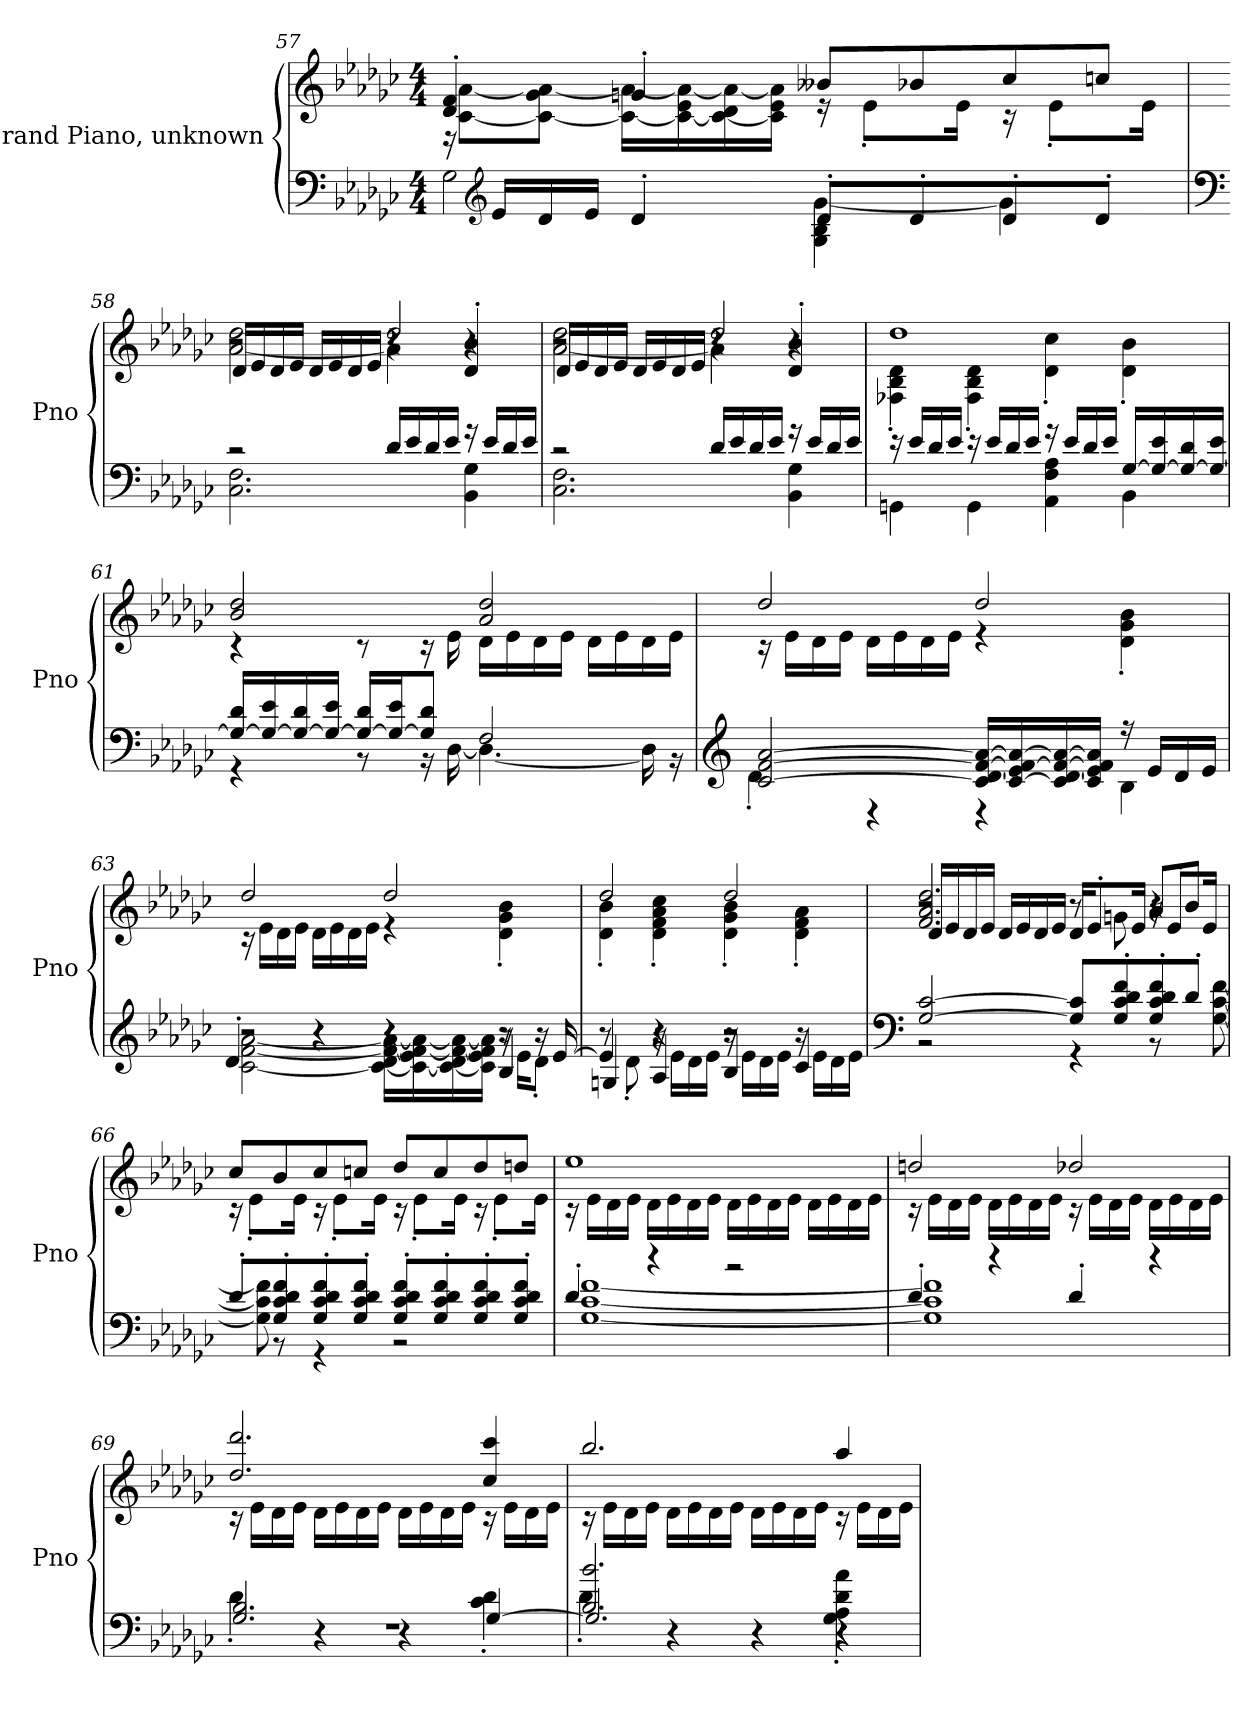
**kern	**kern
*part1	*part1
*staff2	*staff1
*I"Grand Piano, unknown	*
*I'Pno	*
!!LO:LB:g=z
*clefF4	*clefG2
*k[b-e-a-d-g-c-]	*k[b-e-a-d-g-c-]
*M4/4	*M4/4
=57	=57
*^	*^
16r	2G-\	4d-/' 4f/'	[8c-\ [8a-\L
*clefG2	*	*	*
16e-/LL	.	.	.
16d-/	.	.	8c-\_ 8g-\ 8a-\_J
16e-/JJ	.	.	.
4d-'/	.	4gn'/	16c-\_ 16a-\_LL
.	.	.	16c-\_ 16e-\ 16a-\_
.	.	.	16c-\_ 16d-\ 16a-\_
.	.	.	16c-\] 16e-\ 16a-\]JJ
8d-'/L	4G-\ 4B-\ [4g-\	8b--X/L	16r
.	.	.	8e-'\L
8d-'/	.	8b-X/	.
.	.	.	16e-\Jk
8d-'/	4g-\]	8cc-/	16r
.	.	.	8e-'\L
8d-'/J	.	8ccn/J	.
.	.	.	16e-\Jk
*	*	*v	*v
=58	=58	=58
*clefF4	*	*
*	*	*^
*	*	*	*^
2r	2.C-\ 2.F\	2r	[2a-\ 2dd-\	16d-/LL
.	.	.	.	16e-/
.	.	.	.	16d-/
.	.	.	.	16e-/JJ
.	.	.	.	16d-/LL
.	.	.	.	16e-/
.	.	.	.	16d-/
.	.	.	.	16e-/JJ
16d-/LL	.	2dd-/	4a-\]	4r
16e-/	.	.	.	.
16d-/	.	.	.	.
16e-/JJ	.	.	.	.
16r	4BB-\ 4G-\	.	4r	4d-/' 4b-/'
16e-/LL	.	.	.	.
16d-/	.	.	.	.
16e-/JJ	.	.	.	.
!!LO:LB:g=z	!!	!!
=59	=59	=59	=59	=59
2r	2.C-\ 2.F\	2r	[2a-\ 2dd-\	16d-/LL
.	.	.	.	16e-/
.	.	.	.	16d-/
.	.	.	.	16e-/JJ
.	.	.	.	16d-/LL
.	.	.	.	16e-/
.	.	.	.	16d-/
.	.	.	.	16e-/JJ
16d-/LL	.	2dd-/	4a-\]	4r
16e-/	.	.	.	.
16d-/	.	.	.	.
16e-/JJ	.	.	.	.
16r	4BB-\ 4G-\	.	4r	4d-/' 4b-/'
16e-/LL	.	.	.	.
16d-/	.	.	.	.
16e-/JJ	.	.	.	.
*	*	*	*v	*v
=60	=60	=60	=60
16r	4GGn\	1dd-	4F-X\' 4B-\' 4d-\'
16e-/LL	.	.	.
16d-/	.	.	.
16e-/JJ	.	.	.
16r	4GG\	.	4F-\' 4B-\' 4d-\'
16e-/LL	.	.	.
16d-/	.	.	.
16e-/JJ	.	.	.
16r	4AA-\ 4F\ 4A-\	.	4d-\' 4cc-\'
16e-/LL	.	.	.
16d-/	.	.	.
16e-/JJ	.	.	.
[16G-/LL	4BB-\	.	4d-\' 4b-\'
16G-/_ 16e-/	.	.	.
16G-/_ 16d-/	.	.	.
16G-/_ 16e-/JJ	.	.	.
!!LO:LB:g=z	!!
=61	=61	=61	=61
16G-/_ 16d-/LL	4r	2b-/ 2dd-/	4r
16G-/_ 16e-/	.	.	.
16G-/_ 16d-/	.	.	.
16G-/_ 16e-/JJ	.	.	.
16G-/_ 16d-/LL	8r	.	8r
16G-/_ 16e-/J	.	.	.
8G-/] 8d-/J	16r	.	16r
.	[16D-\	.	16e-\
2F/	4.D-\_	2a-/ 2dd-/	16d-\LL
.	.	.	16e-\
.	.	.	16d-\
.	.	.	16e-\JJ
.	.	.	16d-\LL
.	.	.	16e-\
.	16D-\]	.	16d-\
.	16r	.	16e-\JJ
=62	=62	=62	=62
*clefG2	*	*	*
[2c-/ [2f/ [2a-/	4d-'\	2dd-/	16r
.	.	.	16e-\LL
.	.	.	16d-\
.	.	.	16e-\JJ
.	4r	.	16d-\LL
.	.	.	16e-\
.	.	.	16d-\
.	.	.	16e-\JJ
16c-/_ 16d-/ 16f/_ 16a-/_LL	4r	2dd-/	4r
16c-/_ 16e-/ 16f/_ 16a-/_	.	.	.
16c-/_ 16d-/ 16f/_ 16a-/_	.	.	.
16c-/] 16e-/ 16f/] 16a-/]JJ	.	.	.
16r	4B-\	.	4d-\' 4g-\' 4b-\'
16e-/LL	.	.	.
16d-/	.	.	.
16e-/JJ	.	.	.
!!LO:LB:g=z	!!
=63	=63	=63	=63
*	*^	*	*
2r	[2c-\ [2f\ [2a-\	4d-'/	2dd-/	16r
.	.	.	.	16e-\LL
.	.	.	.	16d-\
.	.	.	.	16e-\JJ
.	.	4r	.	16d-\LL
.	.	.	.	16e-\
.	.	.	.	16d-\
.	.	.	.	16e-\JJ
4r	16c-\_ 16d-\ 16f\_ 16a-\_LL	4r	2dd-/	4r
.	16c-\_ 16e-\ 16f\_ 16a-\_	.	.	.
.	16c-\_ 16d-\ 16f\_ 16a-\_	.	.	.
.	16c-\] 16e-\ 16f\] 16a-\]JJ	.	.	.
8r	16r	4B-/	.	4d-\' 4g-\' 4b-\'
.	16e-\KL	.	.	.
16r	8d-'\J	.	.	.
[16e-/	.	.	.	.
=64	=64	=64	=64	=64
4e-/]	8r	4Gn/	2dd-/	4d-\' 4b-\'
.	8d-'\	.	.	.
4r	16r	4A-/	.	4d-\' 4f\' 4a-\' 4cc-\'
.	16e-\LL	.	.	.
.	16d-\	.	.	.
.	16e-\JJ	.	.	.
2r	16r	4B-/	2dd-/	4d-\' 4g-\' 4b-\'
.	16e-\LL	.	.	.
.	16d-\	.	.	.
.	16e-\JJ	.	.	.
.	16r	4c-/	.	4d-\' 4f\' 4a-\'
.	16e-\LL	.	.	.
.	16d-\	.	.	.
.	16e-\JJ	.	.	.
*v	*v	*v	*	*
*	*v	*v
!!LO:PB:g=z
=65	=65
*clefF4	*
*^	*^
*	*	*	*^
[2G-/ [2c-/	2r	2.f/ 2.a-/ 2.dd-/	2r	16d-/LL
.	.	.	.	16e-/
.	.	.	.	16d-/
.	.	.	.	16e-/JJ
.	.	.	.	16d-/LL
.	.	.	.	16e-/
.	.	.	.	16d-/
.	.	.	.	16e-/JJ
8G-/] 8c-/]L	4r	.	8r	16d-/KL
.	.	.	.	8e-'/
8G-/' 8c-/' 8d-/' 8f/'	.	.	8gn\	.
.	.	.	.	16e-/Jk
8G-/' 8c-/' 8d-/' 8f/'	8r	8a-/L	4r	16r
.	.	.	.	8e-'/L
8d-'/J	[8G-\ [8c-\ [8f\	8b-/J	.	.
.	.	.	.	16e-/Jk
*	*	*	*v	*v
=66	=66	=66	=66
8d-'/L	8G-\] 8c-\] 8f\]	8cc-/L	16r
.	.	.	8e-'\L
8G-/' 8c-/' 8d-/' 8f/'	8r	8b-/	.
.	.	.	16e-\Jk
8G-/' 8c-/' 8d-/' 8f/'	4r	8cc-/	16r
.	.	.	8e-'\L
8G-/' 8c-/' 8d-/' 8f/'J	.	8ccn/J	.
.	.	.	16e-\Jk
8G-/' 8c-/' 8d-/' 8f/'L	2r	8dd-/L	16r
.	.	.	8e-'\L
8G-/' 8c-/' 8d-/' 8f/'	.	8cc/	.
.	.	.	16e-\Jk
8G-/' 8c-/' 8d-/' 8f/'	.	8dd-/	16r
.	.	.	8e-'\L
8G-/' 8c-/' 8d-/' 8f/'J	.	8ddn/J	.
.	.	.	16e-\Jk
!!LO:LB:g=z	!!
=67	=67	=67	=67
4d-'/	[1G- [1c- [1f	1ee-	16r
.	.	.	16e-\LL
.	.	.	16d-\
.	.	.	16e-\JJ
4r	.	.	16d-\LL
.	.	.	16e-\
.	.	.	16d-\
.	.	.	16e-\JJ
2r	.	.	16d-\LL
.	.	.	16e-\
.	.	.	16d-\
.	.	.	16e-\JJ
.	.	.	16d-\LL
.	.	.	16e-\
.	.	.	16d-\
.	.	.	16e-\JJ
=68	=68	=68	=68
4d-'/	1G-] 1c-] 1f]	2ddn/	16r
.	.	.	16e-\LL
.	.	.	16d-\
.	.	.	16e-\JJ
4r	.	.	16d-\LL
.	.	.	16e-\
.	.	.	16d-\
.	.	.	16e-\JJ
4d-'/	.	2dd-X/	16r
.	.	.	16e-\LL
.	.	.	16d-\
.	.	.	16e-\JJ
4r	.	.	16d-\LL
.	.	.	16e-\
.	.	.	16d-\
.	.	.	16e-\JJ
!!LO:LB:g=z	!!
=69	=69	=69	=69
*	*^	*	*
1r	4d-'\	2.G-/ 2.B-/	2.dd-/ 2.ddd-/	16r
.	.	.	.	16e-\LL
.	.	.	.	16d-\
.	.	.	.	16e-\JJ
.	4r	.	.	16d-\LL
.	.	.	.	16e-\
.	.	.	.	16d-\
.	.	.	.	16e-\JJ
.	4r	.	.	16d-\LL
.	.	.	.	16e-\
.	.	.	.	16d-\
.	.	.	.	16e-\JJ
.	4c-\' 4d-\'	[4G-/	4cc-/ 4ccc-/	16r
.	.	.	.	16e-\LL
.	.	.	.	16d-\
.	.	.	.	16e-\JJ
=70	=70	=70	=70	=70
2.B-/ 2.b-/	4d-'\	2.G-/]	2.bb-/	16r
.	.	.	.	16e-\LL
.	.	.	.	16d-\
.	.	.	.	16e-\JJ
.	4r	.	.	16d-\LL
.	.	.	.	16e-\
.	.	.	.	16d-\
.	.	.	.	16e-\JJ
.	4r	.	.	16d-\LL
.	.	.	.	16e-\
.	.	.	.	16d-\
.	.	.	.	16e-\JJ
4r	4G-\' 4A-\' 4d-\' 4a-\'	4r	4aa-/	16r
.	.	.	.	16e-\LL
.	.	.	.	16d-\
.	.	.	.	16e-\JJ
*v	*v	*v	*	*
*	*v	*v
=	=
*-	*-
